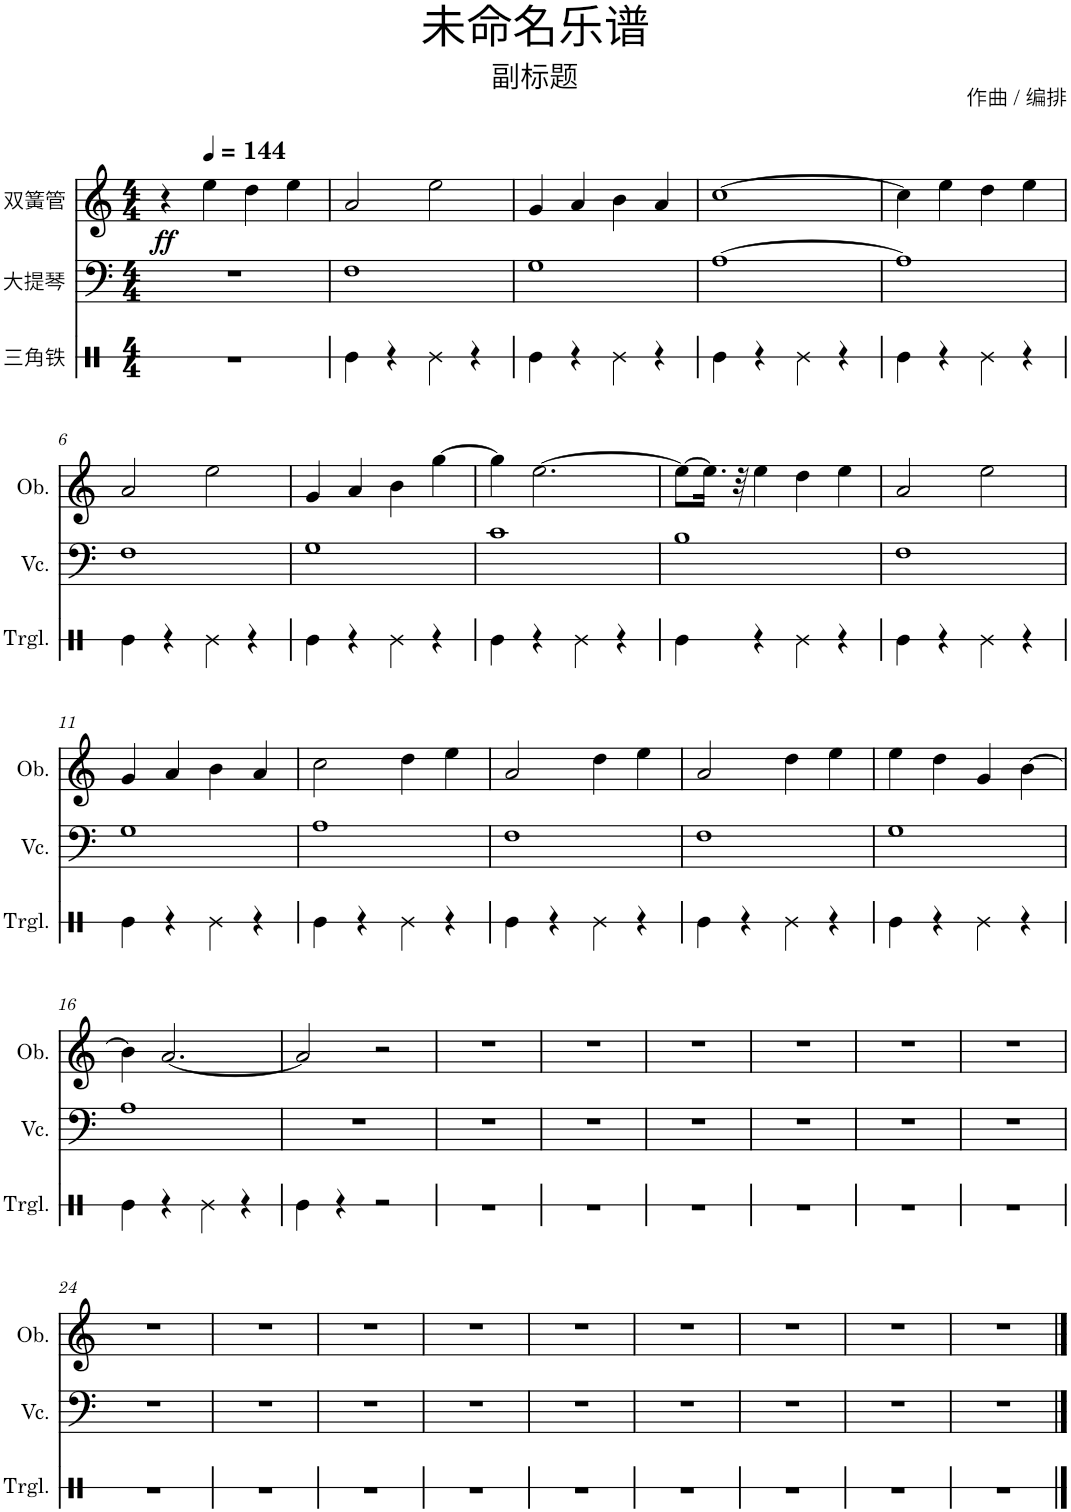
**kern	**kern	**kern	**dynam
*part3	*part2	*part1	*part1
*staff3	*staff2	*staff1	*staff1
*I"三角铁	*I"大提琴	*I"双簧管	*
*stria1	*	*	*
*clefX	*clefF4	*clefG2	*
*k[]	*k[]	*k[]	*
*M4/4	*M4/4	*M4/4	*
=1	=1	=1	=1
!	!	!	!LO:DY:b
1r	1r	4r	ff
*	*	*MM144	*
.	.	4ee\	.
.	.	4dd\	.
.	.	4ee\	.
=2	=2	=2	=2
4Re\	1F	2a/	.
4r	.	.	.
4Re\	.	2ee\	.
4r	.	.	.
=3	=3	=3	=3
4Re\	1G	4g/	.
4r	.	4a/	.
4Re\	.	4b\	.
4r	.	4a/	.
=4	=4	=4	=4
4Re\	[1A	[1cc	.
4r	.	.	.
4Re\	.	.	.
4r	.	.	.
=5	=5	=5	=5
4Re\	1A]	4cc\]	.
4r	.	4ee\	.
4Re\	.	4dd\	.
4r	.	4ee\	.
!!LO:LB:g=z
=6	=6	=6	=6
4Re\	1F	2a/	.
4r	.	.	.
4Re\	.	2ee\	.
4r	.	.	.
=7	=7	=7	=7
4Re\	1G	4g/	.
4r	.	4a/	.
4Re\	.	4b\	.
4r	.	[4gg\	.
=8	=8	=8	=8
4Re\	1c	4gg\]	.
4r	.	[2.ee\	.
4Re\	.	.	.
4r	.	.	.
=9	=9	=9	=9
4Re\	1B	8ee\L_	.
.	.	16.ee\Jk]	.
.	.	32r	.
4r	.	4ee\	.
4Re\	.	4dd\	.
4r	.	4ee\	.
=10	=10	=10	=10
4Re\	1F	2a/	.
4r	.	.	.
4Re\	.	2ee\	.
4r	.	.	.
!!LO:LB:g=z
=11	=11	=11	=11
4Re\	1G	4g/	.
4r	.	4a/	.
4Re\	.	4b\	.
4r	.	4a/	.
=12	=12	=12	=12
4Re\	1A	2cc\	.
4r	.	.	.
4Re\	.	4dd\	.
4r	.	4ee\	.
=13	=13	=13	=13
4Re\	1F	2a/	.
4r	.	.	.
4Re\	.	4dd\	.
4r	.	4ee\	.
=14	=14	=14	=14
4Re\	1F	2a/	.
4r	.	.	.
4Re\	.	4dd\	.
4r	.	4ee\	.
=15	=15	=15	=15
4Re\	1G	4ee\	.
4r	.	4dd\	.
4Re\	.	4g/	.
4r	.	[4b\	.
!!LO:LB:g=z
=16	=16	=16	=16
4Re\	1A	4b\]	.
4r	.	[2.a/	.
4Re\	.	.	.
4r	.	.	.
=17	=17	=17	=17
4Re\	1r	2a/]	.
4r	.	.	.
2r	.	2r	.
=18	=18	=18	=18
1r	1r	1r	.
=19	=19	=19	=19
1r	1r	1r	.
=20	=20	=20	=20
1r	1r	1r	.
=21	=21	=21	=21
1r	1r	1r	.
=22	=22	=22	=22
1r	1r	1r	.
=23	=23	=23	=23
1r	1r	1r	.
!!LO:LB:g=z
=24	=24	=24	=24
1r	1r	1r	.
=25	=25	=25	=25
1r	1r	1r	.
=26	=26	=26	=26
1r	1r	1r	.
=27	=27	=27	=27
1r	1r	1r	.
=28	=28	=28	=28
1r	1r	1r	.
=29	=29	=29	=29
1r	1r	1r	.
=30	=30	=30	=30
1r	1r	1r	.
=31	=31	=31	=31
1r	1r	1r	.
=32	=32	=32	=32
1r	1r	1r	.
==	==	==	==
*-	*-	*-	*-
